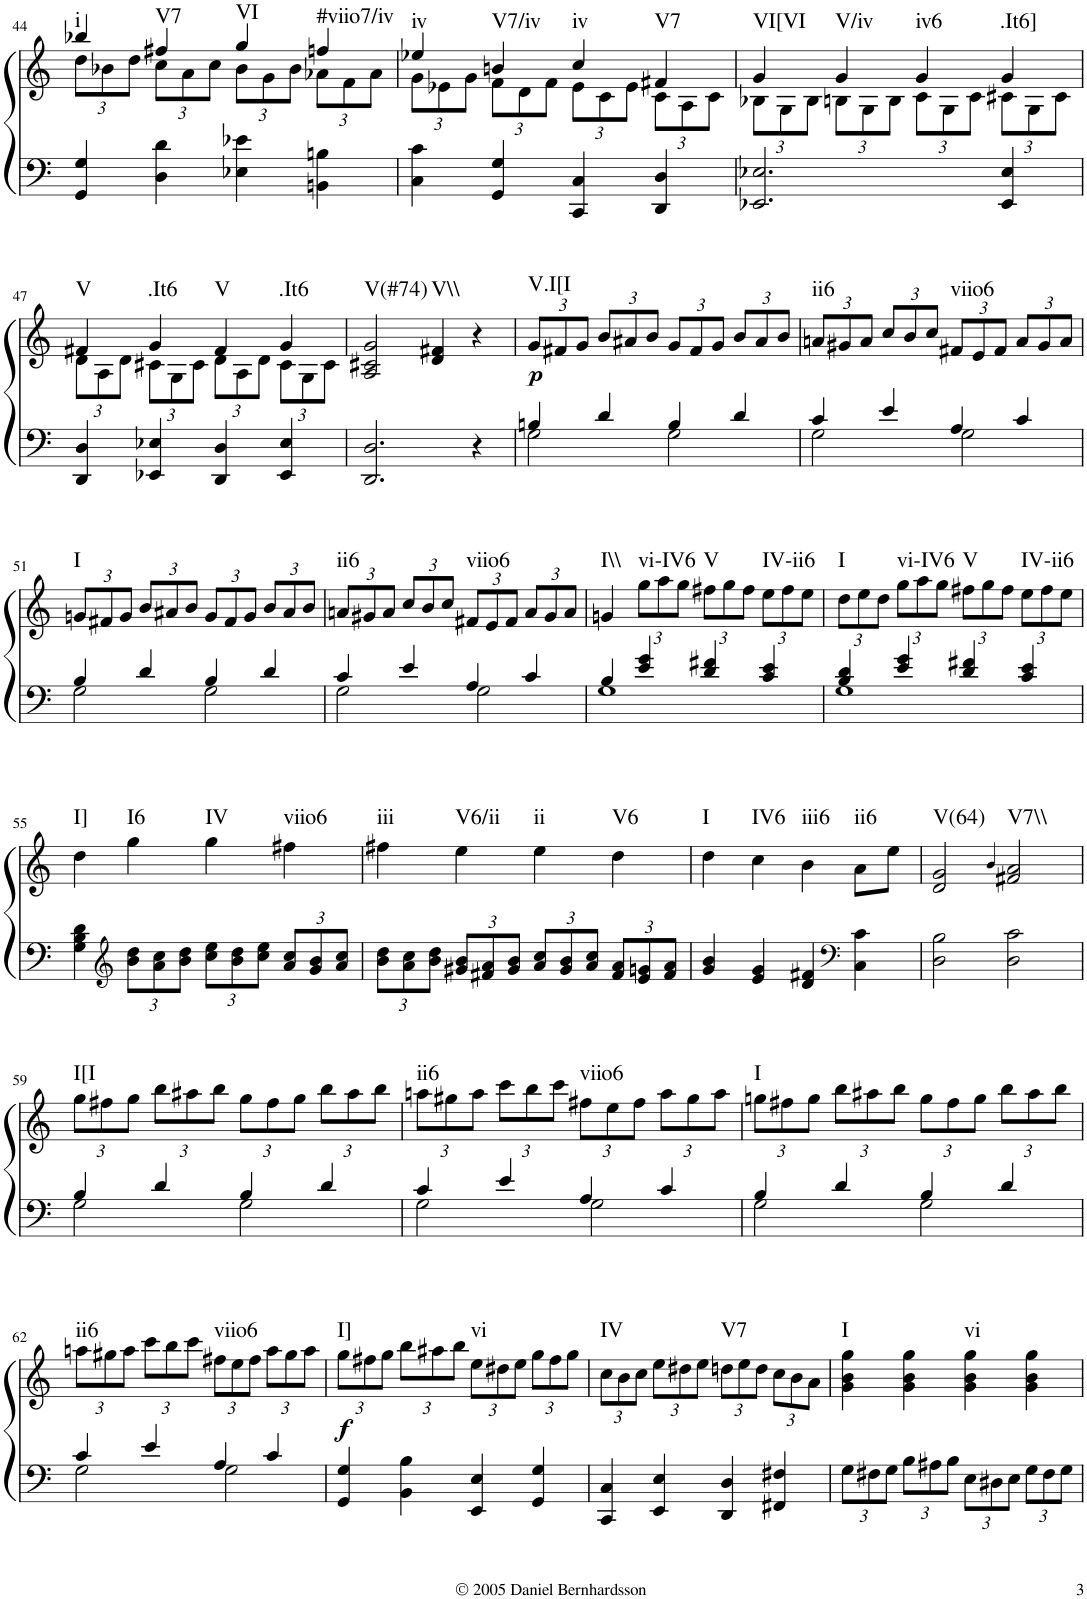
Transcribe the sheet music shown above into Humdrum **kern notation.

**kern	**kern	**dynam	**harte
*part1	*part1	*part1	*part1
*staff2	*staff1	*staff1/2	*
*I"Piano	*	*	*
*I'Pno.	*	*	*
!!LO:PB:g=z
*clefF4	*clefG2	*	*
*k[]	*k[]	*	*
*M4/4	*M4/4	*	*
*met(c)	*met(c)	*	*
=44	=44	=44	=44
*	*^	*	*
*	*	*Xbrackettup	*	*
!	!	!	!	!LO:H:kt=i
4GG/ 4G/	4bb-X/	12dd\L	.	N
.	.	12b-X\	.	.
.	.	12dd\J	.	.
!	!	!	!	!LO:H:kt=V7
4D\ 4d\	4ff#X/	12cc\L	.	N
.	.	12a\	.	.
.	.	12cc\J	.	.
!	!	!	!	!LO:H:kt=VI
4E-X\ 4e-X\	4gg/	12b-\L	.	N
.	.	12g\	.	.
.	.	12b-\J	.	.
!	!	!	!	!LO:H:kt=#viio7/iv
4BBn\ 4Bn\	4ffn/	12a-X\L	.	N
.	.	12f\	.	.
.	.	12a-\J	.	.
=45	=45	=45	=45	=45
!	!	!	!	!LO:H:kt=iv
4C\ 4c\	4ee-X/	12g\L	.	N
.	.	12e-X\	.	.
.	.	12g\J	.	.
!	!	!	!	!LO:H:kt=V7/iv
4GG/ 4G/	4bn/	12f\L	.	N
.	.	12d\	.	.
.	.	12f\J	.	.
!	!	!	!	!LO:H:kt=iv
4CC/ 4C/	4cc/	12e-\L	.	N
.	.	12c\	.	.
.	.	12e-\J	.	.
!	!	!	!	!LO:H:kt=V7
4DD/ 4D/	4f#X/	12c\L	.	N
.	.	12A\	.	.
.	.	12c\J	.	.
=46	=46	=46	=46	=46
!	!	!	!	!LO:H:kt=VI[VI
2.EE-X/ 2.E-X/	4g/	12B-X\L	.	N
.	.	12G\	.	.
.	.	12B-\J	.	.
!	!	!	!	!LO:H:kt=V/iv
.	4g/	12Bn\L	.	N
.	.	12G\	.	.
.	.	12B\J	.	.
!	!	!	!	!LO:H:kt=iv6
.	4g/	12c\L	.	N
.	.	12G\	.	.
.	.	12c\J	.	.
!	!	!	!	!LO:H:kt=.It6]
4EE-/ 4E-/	4g/	12c#X\L	.	N
.	.	12G\	.	.
.	.	12c#\J	.	.
!!LO:LB:g=z	!!
=47	=47	=47	=47	=47
!	!	!	!	!LO:H:kt=V
4DD/ 4D/	4f#X/	12d\L	.	N
.	.	12A\	.	.
.	.	12d\J	.	.
!	!	!	!	!LO:H:kt=.It6
4EE-X/ 4E-X/	4g/	12c#X\L	.	N
.	.	12G\	.	.
.	.	12c#\J	.	.
!	!	!	!	!LO:H:kt=V
4DD/ 4D/	4f#/	12d\L	.	N
.	.	12A\	.	.
.	.	12d\J	.	.
!	!	!	!	!LO:H:kt=.It6
4EE-/ 4E-/	4g/	12c#\L	.	N
.	.	12G\	.	.
.	.	12c#\J	.	.
=48	=48	=48	=48	=48
!	!	!	!	!LO:H:kt=V(#74)
*	*v	*v	*	*
2.DD/ 2.D/	2A/ 2c#X/ 2g/	.	N
!	!	!	!LO:H:kt=V\\
.	4d/ 4f#X/	.	N
4r	4r	.	.
=49	=49	=49	=49
*^	*	*	*
!	!	!	!LO:DY:b	!LO:H:kt=V.I[I
4Bn/	2G\	12g/L	p	N
.	.	12f#X/	.	.
.	.	12g/J	.	.
4d/	.	12b/L	.	.
.	.	12a#X/	.	.
.	.	12b/J	.	.
4B/	2G\	12g/L	.	.
.	.	12f#/	.	.
.	.	12g/J	.	.
4d/	.	12b/L	.	.
.	.	12a#/	.	.
.	.	12b/J	.	.
=50	=50	=50	=50	=50
!	!	!	!	!LO:H:kt=ii6
4c/	2G\	12an/L	.	N
.	.	12g#X/	.	.
.	.	12a/J	.	.
4e/	.	12cc/L	.	.
.	.	12b/	.	.
.	.	12cc/J	.	.
!	!	!	!	!LO:H:kt=viio6
4A/	2G\	12f#X/L	.	N
.	.	12e/	.	.
.	.	12f#/J	.	.
4c/	.	12a/L	.	.
.	.	12g#/	.	.
.	.	12a/J	.	.
!!LO:LB:g=z
=51	=51	=51	=51	=51
!	!	!	!	!LO:H:kt=I
4B/	2G\	12gn/L	.	N
.	.	12f#X/	.	.
.	.	12g/J	.	.
4d/	.	12b/L	.	.
.	.	12a#X/	.	.
.	.	12b/J	.	.
4B/	2G\	12g/L	.	.
.	.	12f#/	.	.
.	.	12g/J	.	.
4d/	.	12b/L	.	.
.	.	12a#/	.	.
.	.	12b/J	.	.
=52	=52	=52	=52	=52
!	!	!	!	!LO:H:kt=ii6
4c/	2G\	12an/L	.	N
.	.	12g#X/	.	.
.	.	12a/J	.	.
4e/	.	12cc/L	.	.
.	.	12b/	.	.
.	.	12cc/J	.	.
!	!	!	!	!LO:H:kt=viio6
4A/	2G\	12f#X/L	.	N
.	.	12e/	.	.
.	.	12f#/J	.	.
4c/	.	12a/L	.	.
.	.	12g#/	.	.
.	.	12a/J	.	.
=53	=53	=53	=53	=53
!	!	!	!	!LO:H:kt=I\\
4B/	1G	4gn/	.	N
!	!	!	!	!LO:H:kt=vi-IV6
4e/ 4g/	.	12gg\L	.	N
.	.	12aa\	.	.
.	.	12gg\J	.	.
!	!	!	!	!LO:H:kt=V
4d/ 4f#X/	.	12ff#X\L	.	N
.	.	12gg\	.	.
.	.	12ff#\J	.	.
!	!	!	!	!LO:H:kt=IV-ii6
4c/ 4e/	.	12ee\L	.	N
.	.	12ff#\	.	.
.	.	12ee\J	.	.
=54	=54	=54	=54	=54
!	!	!	!	!LO:H:kt=I
4B/ 4d/	1G	12dd\L	.	N
.	.	12ee\	.	.
.	.	12dd\J	.	.
!	!	!	!	!LO:H:kt=vi-IV6
4e/ 4g/	.	12gg\L	.	N
.	.	12aa\	.	.
.	.	12gg\J	.	.
!	!	!	!	!LO:H:kt=V
4d/ 4f#X/	.	12ff#X\L	.	N
.	.	12gg\	.	.
.	.	12ff#\J	.	.
!	!	!	!	!LO:H:kt=IV-ii6
4c/ 4e/	.	12ee\L	.	N
.	.	12ff#\	.	.
.	.	12ee\J	.	.
*v	*v	*	*	*
!!LO:LB:g=z
=55	=55	=55	=55
!	!	!	!LO:H:kt=I]
4G\ 4B\ 4d\	4dd\	.	N
*clefG2	*	*	*
*Xbrackettup	*	*	*
!	!	!	!LO:H:kt=I6
12b\ 12dd\L	4gg\	.	N
12a\ 12cc\	.	.	.
12b\ 12dd\J	.	.	.
!	!	!	!LO:H:kt=IV
12cc\ 12ee\L	4gg\	.	N
12b\ 12dd\	.	.	.
12cc\ 12ee\J	.	.	.
!	!	!	!LO:H:kt=viio6
12a/ 12cc/L	4ff#X\	.	N
12g/ 12b/	.	.	.
12a/ 12cc/J	.	.	.
=56	=56	=56	=56
!	!	!	!LO:H:kt=iii
12b\ 12dd\L	4ff#X\	.	N
12a\ 12cc\	.	.	.
12b\ 12dd\J	.	.	.
!	!	!	!LO:H:kt=V6/ii
12g#X/ 12b/L	4ee\	.	N
12f#X/ 12a/	.	.	.
12g#/ 12b/J	.	.	.
!	!	!	!LO:H:kt=ii
12a/ 12cc/L	4ee\	.	N
12g#/ 12b/	.	.	.
12a/ 12cc/J	.	.	.
!	!	!	!LO:H:kt=V6
12f#/ 12a/L	4dd\	.	N
12e/ 12gn/	.	.	.
12f#/ 12a/J	.	.	.
=57	=57	=57	=57
!	!	!	!LO:H:kt=I
4g/ 4b/	4dd\	.	N
!	!	!	!LO:H:kt=IV6
4e/ 4g/	4cc\	.	N
!	!	!	!LO:H:kt=iii6
4d/ 4f#X/	4b\	.	N
*clefF4	*	*	*
!	!	!	!LO:H:kt=ii6
4C\ 4c\	8a\L	.	N
.	8ee\J	.	.
=58	=58	=58	=58
!	!	!	!LO:H:kt=V(64)
2D\ 2B\	2d/ 2g/	.	N
.	4qb/	.	.
!	!	!	!LO:H:kt=V7\\
2D\ 2c\	2f#X/ 2a/	.	N
!!LO:LB:g=z
=59	=59	=59	=59
*^	*	*	*
!	!	!	!	!LO:H:kt=I[I
4B/	2G\	12gg\L	.	N
.	.	12ff#X\	.	.
.	.	12gg\J	.	.
4d/	.	12bb\L	.	.
.	.	12aa#X\	.	.
.	.	12bb\J	.	.
4B/	2G\	12gg\L	.	.
.	.	12ff#\	.	.
.	.	12gg\J	.	.
4d/	.	12bb\L	.	.
.	.	12aa#\	.	.
.	.	12bb\J	.	.
=60	=60	=60	=60	=60
!	!	!	!	!LO:H:kt=ii6
4c/	2G\	12aan\L	.	N
.	.	12gg#X\	.	.
.	.	12aa\J	.	.
4e/	.	12ccc\L	.	.
.	.	12bb\	.	.
.	.	12ccc\J	.	.
!	!	!	!	!LO:H:kt=viio6
4A/	2G\	12ff#X\L	.	N
.	.	12ee\	.	.
.	.	12ff#\J	.	.
4c/	.	12aa\L	.	.
.	.	12gg#\	.	.
.	.	12aa\J	.	.
=61	=61	=61	=61	=61
!	!	!	!	!LO:H:kt=I
4B/	2G\	12ggn\L	.	N
.	.	12ff#X\	.	.
.	.	12gg\J	.	.
4d/	.	12bb\L	.	.
.	.	12aa#X\	.	.
.	.	12bb\J	.	.
4B/	2G\	12gg\L	.	.
.	.	12ff#\	.	.
.	.	12gg\J	.	.
4d/	.	12bb\L	.	.
.	.	12aa#\	.	.
.	.	12bb\J	.	.
!!LO:LB:g=z
=62	=62	=62	=62	=62
!	!	!	!	!LO:H:kt=ii6
4c/	2G\	12aan\L	.	N
.	.	12gg#X\	.	.
.	.	12aa\J	.	.
4e/	.	12ccc\L	.	.
.	.	12bb\	.	.
.	.	12ccc\J	.	.
!	!	!	!	!LO:H:kt=viio6
4A/	2G\	12ff#X\L	.	N
.	.	12ee\	.	.
.	.	12ff#\J	.	.
4c/	.	12aa\L	.	.
.	.	12gg#\	.	.
.	.	12aa\J	.	.
*v	*v	*	*	*
=63	=63	=63	=63
!	!	!LO:DY:b	!LO:H:kt=I]
4GG/ 4G/	12gg\L	f	N
.	12ff#X\	.	.
.	12gg\J	.	.
4BB\ 4B\	12bb\L	.	.
.	12aa#X\	.	.
.	12bb\J	.	.
!	!	!	!LO:H:kt=vi
4EE/ 4E/	12ee\L	.	N
.	12dd#X\	.	.
.	12ee\J	.	.
4GG/ 4G/	12gg\L	.	.
.	12ff#\	.	.
.	12gg\J	.	.
=64	=64	=64	=64
!	!	!	!LO:H:kt=IV
4CC/ 4C/	12cc\L	.	N
.	12b\	.	.
.	12cc\J	.	.
4EE/ 4E/	12ee\L	.	.
.	12dd#X\	.	.
.	12ee\J	.	.
!	!	!	!LO:H:kt=V7
4DD/ 4D/	12ddn\L	.	N
.	12ee\	.	.
.	12dd\J	.	.
4FF#X/ 4F#X/	12cc\L	.	.
.	12b\	.	.
.	12a\J	.	.
=65	=65	=65	=65
!	!	!	!LO:H:kt=I
12G\L	4g\ 4b\ 4gg\	.	N
12F#X\	.	.	.
12G\J	.	.	.
12B\L	4g\ 4b\ 4gg\	.	.
12A#X\	.	.	.
12B\J	.	.	.
!	!	!	!LO:H:kt=vi
12E\L	4g\ 4b\ 4gg\	.	N
12D#X\	.	.	.
12E\J	.	.	.
12G\L	4g\ 4b\ 4gg\	.	.
12F#\	.	.	.
12G\J	.	.	.
=	=	=	=
*-	*-	*-	*-
